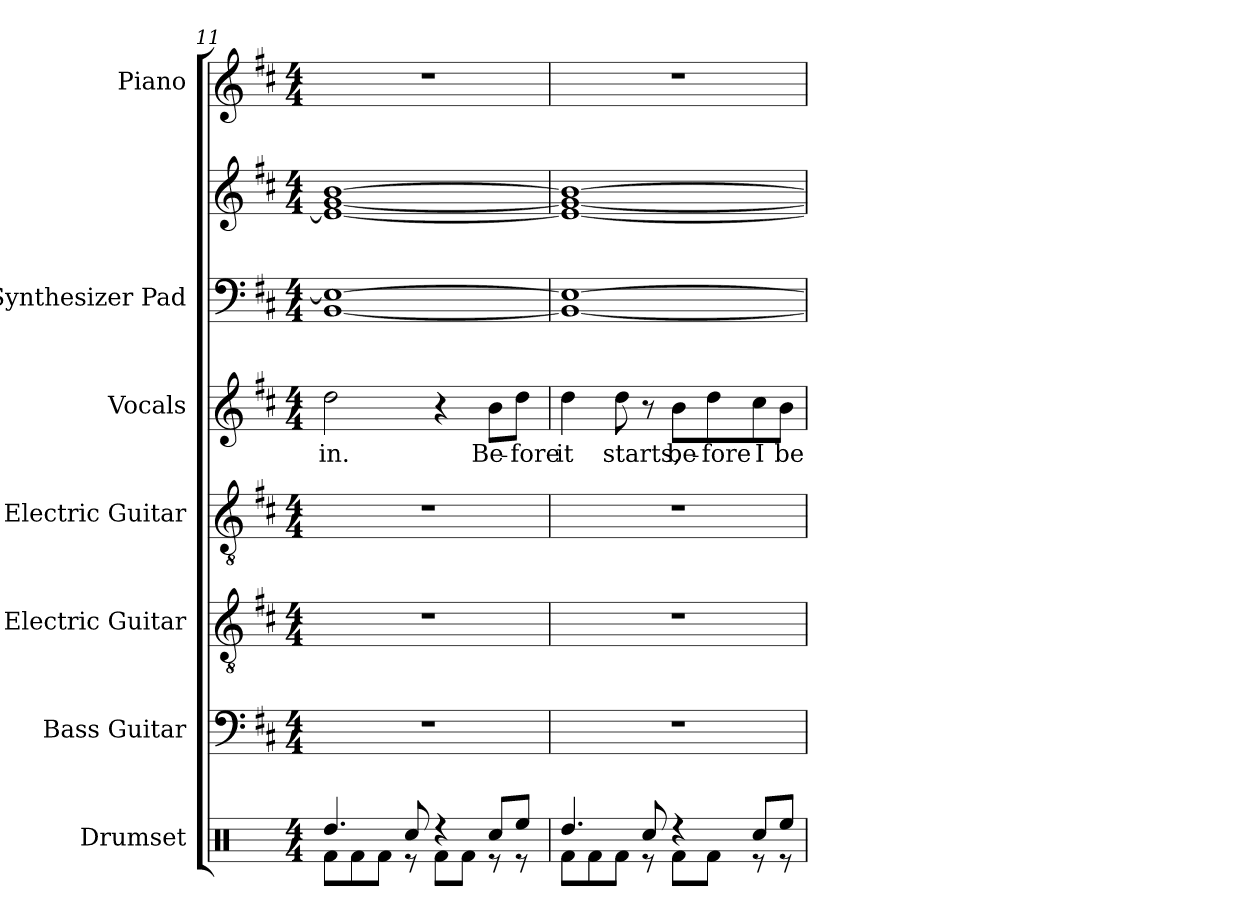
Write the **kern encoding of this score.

**kern	**kern	**kern	**kern	**kern	**text	**kern	**kern	**kern
*part7	*part6	*part5	*part4	*part3	*part3	*part2	*part2	*part1
*staff8	*staff7	*staff6	*staff5	*staff4	*staff4	*staff3	*staff2	*staff1
*I"Drumset	*I"Bass Guitar	*I"Electric Guitar	*I"Electric Guitar	*I"Vocals	*	*I"Synthesizer Pad	*	*I"Piano
*I'Drs.	*I'B. Guit.	*I'E. Guit.	*I'E. Guit.	*I'Voc.	*	*I'Syn.	*	*I'Pno.
!!LO:PB:g=z
*clefX	*clefF4	*clefGv2	*clefGv2	*clefG2	*	*clefF4	*clefG2	*clefG2
*	*ITrd7c12	*	*	*	*	*	*	*
*k[]	*k[f#c#]	*k[f#c#]	*k[f#c#]	*k[f#c#]	*	*k[f#c#]	*k[f#c#]	*k[f#c#]
*M4/4	*M4/4	*M4/4	*M4/4	*M4/4	*	*M4/4	*M4/4	*M4/4
=11	=11	=11	=11	=11	=11	=11	=11	=11
*^	*	*	*	*	*	*	*	*
!	!	!	!	!	!	!LO:LY:b	!	!	!
4.Rdd/	8Rf\L	1r	1r	1r	2dd\	in.	[1BB 1E_	1e_ [1g [1b	1r
.	8Rf\	.	.	.	.	.	.	.	.
.	8Rf\J	.	.	.	.	.	.	.	.
8Rcc/	8r	.	.	.	.	.	.	.	.
4r	8Rf\L	.	.	.	4r	.	.	.	.
.	8Rf\J	.	.	.	.	.	.	.	.
!	!	!	!	!	!	!LO:LY:b	!	!	!
8Rcc/L	8r	.	.	.	8b\L	Be-	.	.	.
!	!	!	!	!	!	!LO:LY:b	!	!	!
8Ree/J	8r	.	.	.	8dd\J	-fore	.	.	.
=12	=12	=12	=12	=12	=12	=12	=12	=12	=12
!	!	!	!	!	!	!LO:LY:b	!	!	!
4.Rdd/	8Rf\L	1r	1r	1r	4dd\	it	1BB_ 1E_	1e_ 1g_ 1b_	1r
.	8Rf\	.	.	.	.	.	.	.	.
!	!	!	!	!	!	!LO:LY:b	!	!	!
.	8Rf\J	.	.	.	8dd\	starts,	.	.	.
8Rcc/	8r	.	.	.	8r	.	.	.	.
!	!	!	!	!	!	!LO:LY:b	!	!	!
4r	8Rf\L	.	.	.	8b\L	be-	.	.	.
!	!	!	!	!	!	!LO:LY:b	!	!	!
.	8Rf\J	.	.	.	8dd\	-fore	.	.	.
!	!	!	!	!	!	!LO:LY:b	!	!	!
8Rcc/L	8r	.	.	.	8cc#\	I	.	.	.
!	!	!	!	!	!	!LO:LY:b	!	!	!
8Ree/J	8r	.	.	.	8b\J	be-	.	.	.
*v	*v	*	*	*	*	*	*	*	*
=	=	=	=	=	=	=	=	=
*-	*-	*-	*-	*-	*-	*-	*-	*-
